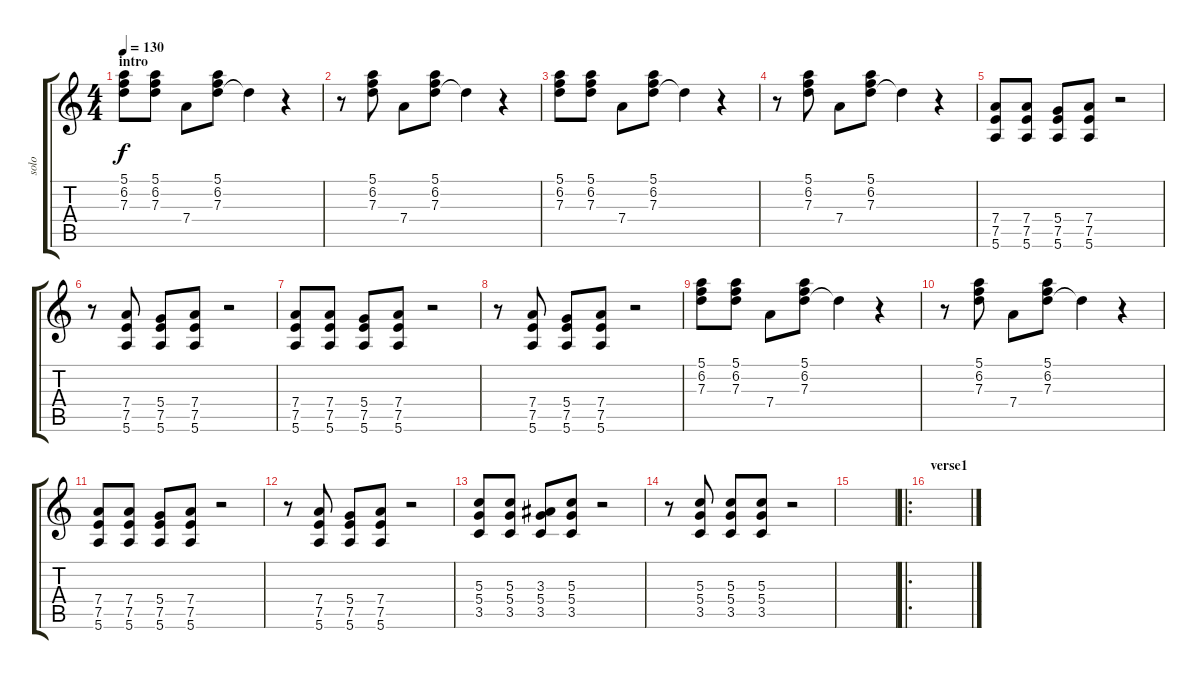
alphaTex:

\track ("solo" "solo") {instrument distortionguitar}
\staff {score tabs}
\tuning (E4 B3 G3 D3 A2 E2) {hide}
\ts (4 4)
\section ("" "intro")
\tempo 130
\clef g2
\ks c
(5.1 6.2 7.3).8{dy f instrument distortionguitar} (5.1 6.2 7.3).8 7.4.8 (5.1 6.2 7.3).8 7.3{t}.4 r.4 |
r.8 (5.1 6.2 7.3).8 7.4.8 (5.1 6.2 7.3).8 7.3{t}.4 r.4 |
(5.1 6.2 7.3).8 (5.1 6.2 7.3).8 7.4.8 (5.1 6.2 7.3).8 7.3{t}.4 r.4 |
r.8 (5.1 6.2 7.3).8 7.4.8 (5.1 6.2 7.3).8 7.3{t}.4 r.4 |
(7.4 7.5 5.6).8 (7.4 7.5 5.6).8 (5.4 7.5 5.6).8 (7.4 7.5 5.6).8 r.2 |
r.8 (7.4 7.5 5.6).8 (5.4 7.5 5.6).8 (7.4 7.5 5.6).8 r.2 |
(7.4 7.5 5.6).8 (7.4 7.5 5.6).8 (5.4 7.5 5.6).8 (7.4 7.5 5.6).8 r.2 |
r.8 (7.4 7.5 5.6).8 (5.4 7.5 5.6).8 (7.4 7.5 5.6).8 r.2 |
(5.1 6.2 7.3).8 (5.1 6.2 7.3).8 7.4.8 (5.1 6.2 7.3).8 7.3{t}.4 r.4 |
r.8 (5.1 6.2 7.3).8 7.4.8 (5.1 6.2 7.3).8 7.3{t}.4 r.4 |
(7.4 7.5 5.6).8 (7.4 7.5 5.6).8 (5.4 7.5 5.6).8 (7.4 7.5 5.6).8 r.2 |
r.8 (7.4 7.5 5.6).8 (5.4 7.5 5.6).8 (7.4 7.5 5.6).8 r.2 |
(5.3 5.4 3.5).8 (5.3 5.4 3.5).8 (3.3 5.4 3.5).8 (5.3 5.4 3.5).8 r.2 |
r.8 (5.3 5.4 3.5).8 (5.3 5.4 3.5).8 (5.3 5.4 3.5).8 r.2 |
|
\ro
\section ("" "verse1")
